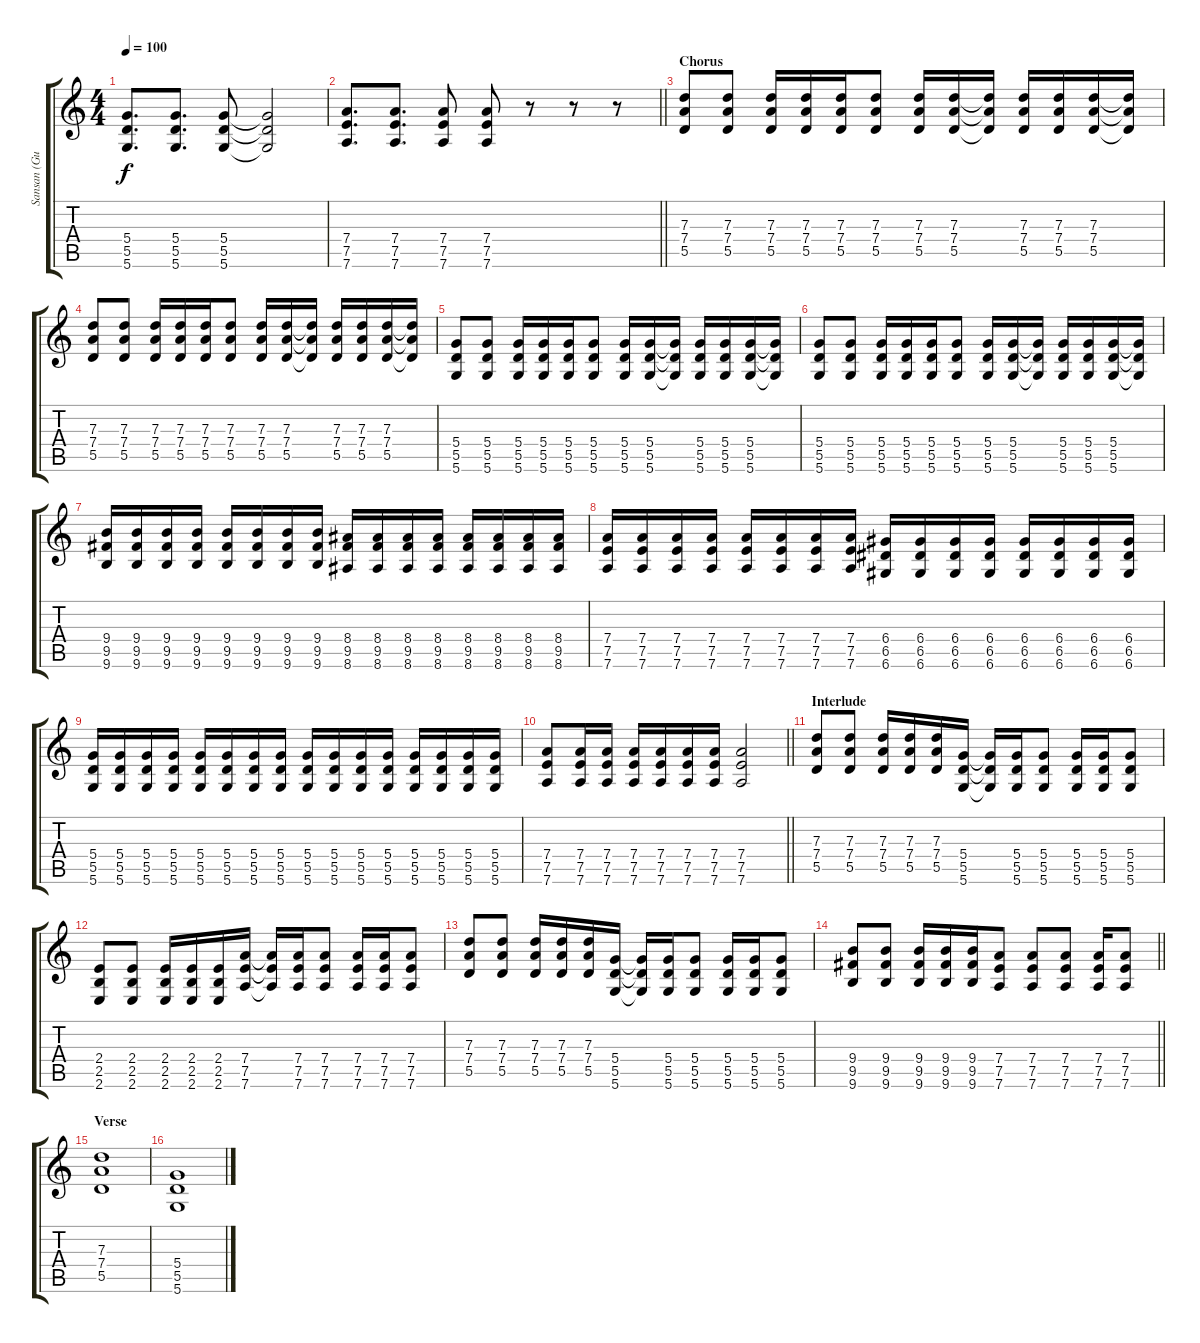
\track ("Sansan (Guitar)" "Sansan (Gu") {instrument distortionguitar}
\staff {score tabs}
\tuning (E4 B3 G3 D3 A2 D2) {hide}
\ts (4 4)
\tempo 100
\clef g2
\ks c
(5.4 5.5 5.6).8{d dy f} (5.4 5.5 5.6).8{d} (5.4 5.5 5.6).8 (5.4{t} 5.5{t} 5.6{t}).2 |
\barLineRight lightlight
(7.4 7.5 7.6).8{d} (7.4 7.5 7.6).8{d} (7.4 7.5 7.6).8 (7.4 7.5 7.6).8 r.8 r.8 r.8 |
\section ("" "Chorus")
(7.3 7.4 5.5).8 (7.3 7.4 5.5).8 (7.3 7.4 5.5).16 (7.3 7.4 5.5).16 (7.3 7.4 5.5).16 (7.3 7.4 5.5).8 (7.3 7.4 5.5).16 (7.3 7.4 5.5).16 (7.3{t} 7.4{t} 5.5{t}).16 (7.3 7.4 5.5).16 (7.3 7.4 5.5).16 (7.3 7.4 5.5).16 (7.3{t} 7.4{t} 5.5{t}).16 |
(7.3 7.4 5.5).8 (7.3 7.4 5.5).8 (7.3 7.4 5.5).16 (7.3 7.4 5.5).16 (7.3 7.4 5.5).16 (7.3 7.4 5.5).8 (7.3 7.4 5.5).16 (7.3 7.4 5.5).16 (7.3{t} 7.4{t} 5.5{t}).16 (7.3 7.4 5.5).16 (7.3 7.4 5.5).16 (7.3 7.4 5.5).16 (7.3{t} 7.4{t} 5.5{t}).16 |
(5.4 5.5 5.6).8 (5.4 5.5 5.6).8 (5.4 5.5 5.6).16 (5.4 5.5 5.6).16 (5.4 5.5 5.6).16 (5.4 5.5 5.6).8 (5.4 5.5 5.6).16 (5.4 5.5 5.6).16 (5.4{t} 5.5{t} 5.6{t}).16 (5.4 5.5 5.6).16 (5.4 5.5 5.6).16 (5.4 5.5 5.6).16 (5.4{t} 5.5{t} 5.6{t}).16 |
(5.4 5.5 5.6).8 (5.4 5.5 5.6).8 (5.4 5.5 5.6).16 (5.4 5.5 5.6).16 (5.4 5.5 5.6).16 (5.4 5.5 5.6).8 (5.4 5.5 5.6).16 (5.4 5.5 5.6).16 (5.4{t} 5.5{t} 5.6{t}).16 (5.4 5.5 5.6).16 (5.4 5.5 5.6).16 (5.4 5.5 5.6).16 (5.4{t} 5.5{t} 5.6{t}).16 |
(9.4 9.5 9.6).16 (9.4 9.5 9.6).16 (9.4 9.5 9.6).16 (9.4 9.5 9.6).16 (9.4 9.5 9.6).16 (9.4 9.5 9.6).16 (9.4 9.5 9.6).16 (9.4 9.5 9.6).16 (8.4 9.5 8.6).16 (8.4 9.5 8.6).16 (8.4 9.5 8.6).16 (8.4 9.5 8.6).16 (8.4 9.5 8.6).16 (8.4 9.5 8.6).16 (8.4 9.5 8.6).16 (8.4 9.5 8.6).16 |
(7.4 7.5 7.6).16 (7.4 7.5 7.6).16 (7.4 7.5 7.6).16 (7.4 7.5 7.6).16 (7.4 7.5 7.6).16 (7.4 7.5 7.6).16 (7.4 7.5 7.6).16 (7.4 7.5 7.6).16 (6.4 6.5 6.6).16 (6.4 6.5 6.6).16 (6.4 6.5 6.6).16 (6.4 6.5 6.6).16 (6.4 6.5 6.6).16 (6.4 6.5 6.6).16 (6.4 6.5 6.6).16 (6.4 6.5 6.6).16 |
(5.4 5.5 5.6).16 (5.4 5.5 5.6).16 (5.4 5.5 5.6).16 (5.4 5.5 5.6).16 (5.4 5.5 5.6).16 (5.4 5.5 5.6).16 (5.4 5.5 5.6).16 (5.4 5.5 5.6).16 (5.4 5.5 5.6).16 (5.4 5.5 5.6).16 (5.4 5.5 5.6).16 (5.4 5.5 5.6).16 (5.4 5.5 5.6).16 (5.4 5.5 5.6).16 (5.4 5.5 5.6).16 (5.4 5.5 5.6).16 |
\barLineRight lightlight
(7.4 7.5 7.6).8 (7.4 7.5 7.6).16 (7.4 7.5 7.6).16 (7.4 7.5 7.6).16 (7.4 7.5 7.6).16 (7.4 7.5 7.6).16 (7.4 7.5 7.6).16 (7.4 7.5 7.6).2 |
\section ("" "Interlude")
(7.3 7.4 5.5).8 (7.3 7.4 5.5).8 (7.3 7.4 5.5).16 (7.3 7.4 5.5).16 (7.3 7.4 5.5).16 (5.4 5.5 5.6).16 (5.4{t} 5.5{t} 5.6{t}).16 (5.4 5.5 5.6).16 (5.4 5.5 5.6).8 (5.4 5.5 5.6).16 (5.4 5.5 5.6).16 (5.4 5.5 5.6).8 |
(2.4 2.5 2.6).8 (2.4 2.5 2.6).8 (2.4 2.5 2.6).16 (2.4 2.5 2.6).16 (2.4 2.5 2.6).16 (7.4 7.5 7.6).16 (7.4{t} 7.5{t} 7.6{t}).16 (7.4 7.5 7.6).16 (7.4 7.5 7.6).8 (7.4 7.5 7.6).16 (7.4 7.5 7.6).16 (7.4 7.5 7.6).8 |
(7.3 7.4 5.5).8 (7.3 7.4 5.5).8 (7.3 7.4 5.5).16 (7.3 7.4 5.5).16 (7.3 7.4 5.5).16 (5.4 5.5 5.6).16 (5.4{t} 5.5{t} 5.6{t}).16 (5.4 5.5 5.6).16 (5.4 5.5 5.6).8 (5.4 5.5 5.6).16 (5.4 5.5 5.6).16 (5.4 5.5 5.6).8 |
\barLineRight lightlight
(9.4 9.5 9.6).8 (9.4 9.5 9.6).8 (9.4 9.5 9.6).16 (9.4 9.5 9.6).16 (9.4 9.5 9.6).16 (7.4 7.5 7.6).8 (7.4 7.5 7.6).8 (7.4 7.5 7.6).8 (7.4 7.5 7.6).16 (7.4 7.5 7.6).8 |
\section ("" "Verse")
(7.3 7.4 5.5).1 |
(5.4 5.5 5.6).1
